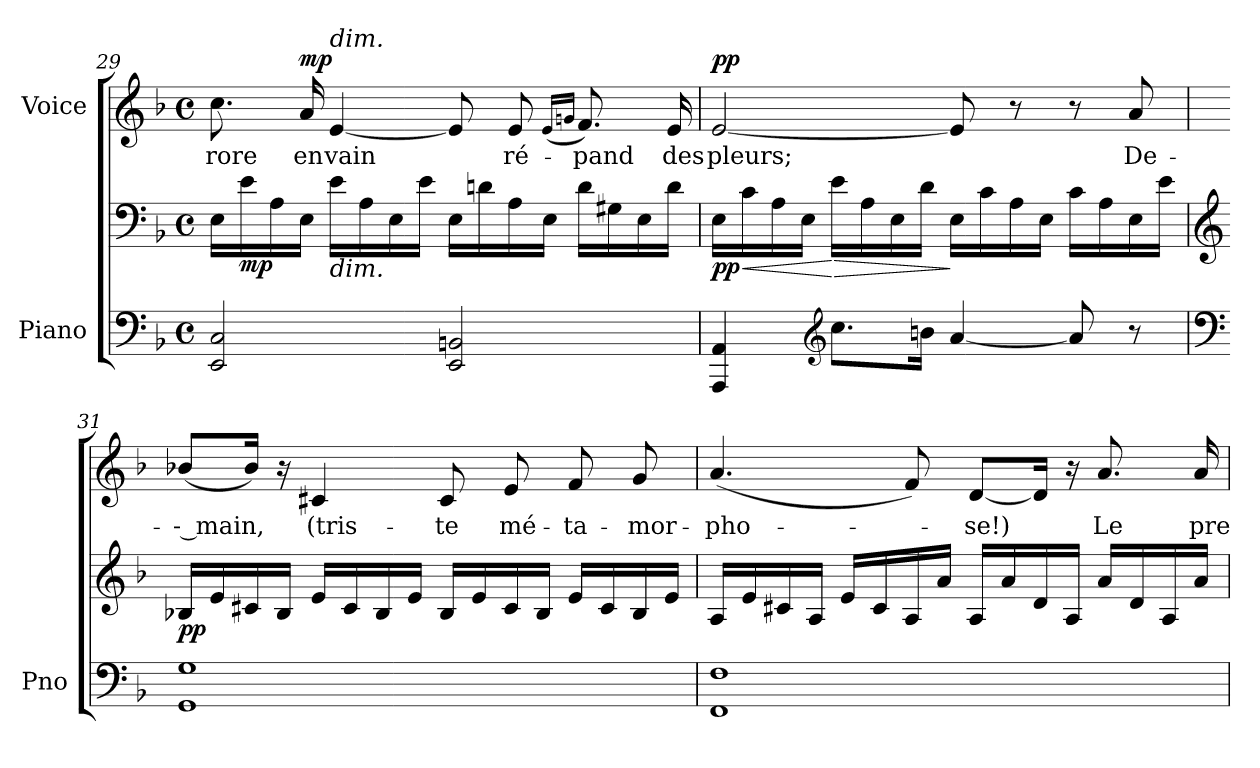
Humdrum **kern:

**kern	**kern	**dynam	**kern	**text	**dynam
*part2	*part2	*part2	*part1	*part1	*part1
*staff3	*staff2	*staff2/3	*staff1	*staff1	*staff1
*I"Piano	*	*	*I"Voice	*	*
*I'Pno	*	*	*	*	*
!!LO:LB:g=z
*clefF4	*clefF4	*	*clefG2	*	*
*k[b-]	*k[b-]	*	*k[b-]	*	*
*M4/4	*M4/4	*	*M4/4	*	*
*met(c)	*met(c)	*	*met(c)	*	*
=29	=29	=29	=29	=29	=29
!	!	!LO:DY:b	!	!LO:LY:b	!LO:DY:a
2EE/ 2C/	16E\LL	other-dynamics	8.cc\	- rore	other-dynamics
!	!	!LO:DY:b	!	!	!
.	16e\	mp	.	.	.
.	16A\	.	.	.	.
!	!	!	!	!LO:LY:b	!LO:DY:a
.	16E\JJ	.	16a/	en	mp
!	!	!	!LO:TX:a:i:t=dim.	!	!
!	!LO:TX:b:i:t=dim.	!	!	!	!
!	!	!	!	!LO:LY:b	!
.	16e\LL	.	[4e/	vain	.
.	16A\	.	.	.	.
.	16E\	.	.	.	.
.	16e\JJ	.	.	.	.
2EE/ 2BBn/	16E\LL	.	8e/]	.	.
.	16dn\	.	.	.	.
!	!	!	!	!LO:LY:b	!
.	16A\	.	8e/	ré-	.
.	16E\JJ	.	.	.	.
.	.	.	(<16qe/LL	.	.
.	.	.	16qgn/JJ	.	.
!	!	!	!	!LO:LY:b	!
.	16d\LL	.	8.f/)	-pand	.
.	16G#X\	.	.	.	.
.	16E\	.	.	.	.
!	!	!	!	!LO:LY:b	!
.	16d\JJ	.	16e/	des	.
=30	=30	=30	=30	=30	=30
!	!	!LO:HP:b	!	!LO:LY:b	!
!	!	!LO:DY:n=1:b	!	!	!LO:DY:a
4AAA/ 4AA/	16E\LL	< pp	[2e/	pleurs;	pp
.	16c\	.	.	.	.
.	16A\	.	.	.	.
.	16E\JJ	.	.	.	.
*clefG2	*	*	*	*	*
!	!	!LO:HP:n=1:b	!	!	!
8.cc\L	16e\LL	[ >	.	.	.
.	16A\	.	.	.	.
.	16E\	.	.	.	.
16bn\Jk	16d\JJ	.	.	.	.
[4a/	16E\LL	]	8e/]	.	.
.	16c\	.	.	.	.
.	16A\	.	8r	.	.
.	16E\JJ	.	.	.	.
8a/]	16c\LL	.	8r	.	.
.	16A\	.	.	.	.
!	!	!	!	!LO:LY:b	!
8r	16E\	.	8a/	De-	.
.	16e\JJ	.	.	.	.
!!LO:PB:g=z
=31	=31	=31	=31	=31	=31
*clefF4	*clefG2	*	*	*	*
!	!	!LO:DY:b	!	!LO:LY:b	!
1GG 1G	16B-X/LL	pp	(<8b-X/L	-- main,	.
.	16e/	.	.	.	.
.	16c#X/	.	16b-/Jk)	.	.
.	16B-/JJ	.	16r	.	.
!	!	!	!	!LO:LY:b	!
.	16e/LL	.	4c#X/	(tris-	.
.	16c#/	.	.	.	.
.	16B-/	.	.	.	.
.	16e/JJ	.	.	.	.
!	!	!	!	!LO:LY:b	!
.	16B-/LL	.	8c#/	-te	.
.	16e/	.	.	.	.
!	!	!	!	!LO:LY:b	!
.	16c#/	.	8e/	mé-	.
.	16B-/JJ	.	.	.	.
!	!	!	!	!LO:LY:b	!
.	16e/LL	.	8f/	-ta-	.
.	16c#/	.	.	.	.
!	!	!	!	!LO:LY:b	!
.	16B-/	.	8g/	-mor-	.
.	16e/JJ	.	.	.	.
=32	=32	=32	=32	=32	=32
*^	*	*	*	*	*
!	!	!	!	!	!LO:LY:b	!
1FF 1F	2ryy	16A/LL	.	(<4.a/	-pho-	.
.	.	16e/	.	.	.	.
.	.	16c#X/	.	.	.	.
.	.	16A/JJ	.	.	.	.
.	.	16e/LL	.	.	.	.
.	.	16c#/	.	.	.	.
.	.	16A/	.	8f/)	.	.
.	.	16a/JJ	.	.	.	.
!	!	!	!	!	!LO:LY:b	!
.	4ryy	16A/LL	.	[8d/L	-se!)	.
.	.	16a/	.	.	.	.
.	.	16d/	.	16d/Jk]	.	.
.	.	16A/JJ	.	16r	.	.
!	!	!	!	!	!LO:LY:b	!
.	8ryy	16a/LL	.	8.a/	Le	.
.	.	16d/	.	.	.	.
.	16ryy	16A/	.	.	.	.
!	!	!	!	!	!LO:LY:b	!
.	16ryy	16a/JJ	.	16a/	pre-	.
*v	*v	*	*	*	*	*
=	=	=	=	=	=
*-	*-	*-	*-	*-	*-
